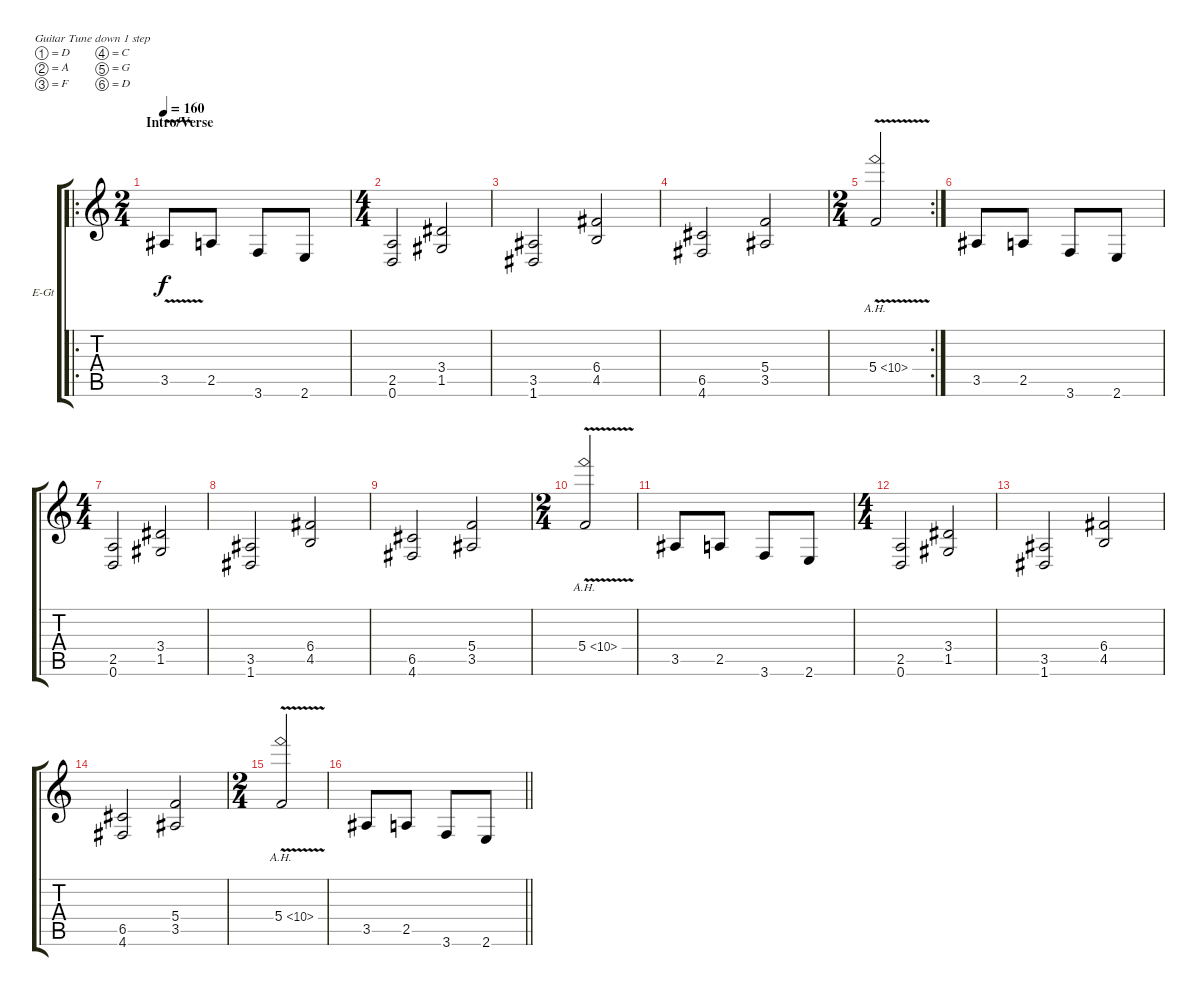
\bracketExtendMode groupsimilarinstruments
\firstSystemTrackNameOrientation horizontal
\otherSystemsTrackNameOrientation horizontal
\track ("Lead" "E-Gt") {instrument distortionguitar}
\staff {score tabs}
\tuning (D4 A3 F3 C3 G2 D2)
\ro
\ts (2 4)
\beaming (8 2 2 2 2)
\section ("" "Intro/Verse")
\tempo 160
\clef g2
\ks c
3.5{v}.8{dy f instrument distortionguitar} 2.5.8 3.6.8 2.6.8 |
\ts (4 4)
\beaming (8 2 2 2 2)
(2.5 0.6).2 (3.4 1.5).2 |
(3.5 1.6).2 (6.4 4.5).2 |
(6.5 4.6).2 (5.4 3.5).2 |
\rc 2
\ts (2 4)
\beaming (8 2 2 2 2)
5.4{ah 5 v}.2 |
3.5.8 2.5.8 3.6.8 2.6.8 |
\ts (4 4)
\beaming (8 2 2 2 2)
(2.5 0.6).2 (3.4 1.5).2 |
(3.5 1.6).2 (6.4 4.5).2 |
(6.5 4.6).2 (5.4 3.5).2 |
\ts (2 4)
\beaming (8 2 2 2 2)
5.4{ah 5 v}.2 |
3.5.8 2.5.8 3.6.8 2.6.8 |
\ts (4 4)
\beaming (8 2 2 2 2)
(2.5 0.6).2 (3.4 1.5).2 |
(3.5 1.6).2 (6.4 4.5).2 |
(6.5 4.6).2 (5.4 3.5).2 |
\ts (2 4)
\beaming (8 2 2 2 2)
5.4{ah 5 v}.2 |
\barLineRight lightlight
3.5.8 2.5.8 3.6.8 2.6.8
